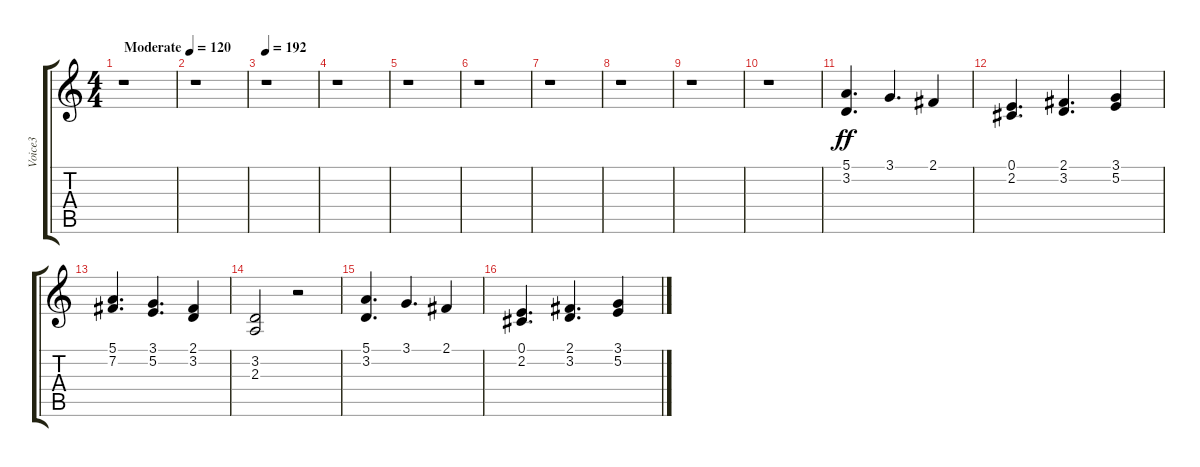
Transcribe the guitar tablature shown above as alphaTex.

\track ("Voice3" "Voice3") {instrument choiraahs}
\staff {score tabs}
\tuning (E4 B3 G3 D3 A2 E2) {hide}
\ts (4 4)
\tempo (120 "Moderate")
\clef g2
\ks c
r.1{dy ff instrument choiraahs} |
r.1 |
\tempo 192
r.1 |
r.1 |
r.1 |
r.1 |
r.1 |
r.1 |
r.1 |
r.1 |
(5.1 3.2).4{d} 3.1.4{d} 2.1.4 |
(0.1 2.2).4{d} (2.1 3.2).4{d} (3.1 5.2).4 |
(5.1 7.2).4{d} (3.1 5.2).4{d} (2.1 3.2).4 |
(3.2 2.3).2 r.2 |
(5.1 3.2).4{d} 3.1.4{d} 2.1.4 |
(0.1 2.2).4{d} (2.1 3.2).4{d} (3.1 5.2).4
